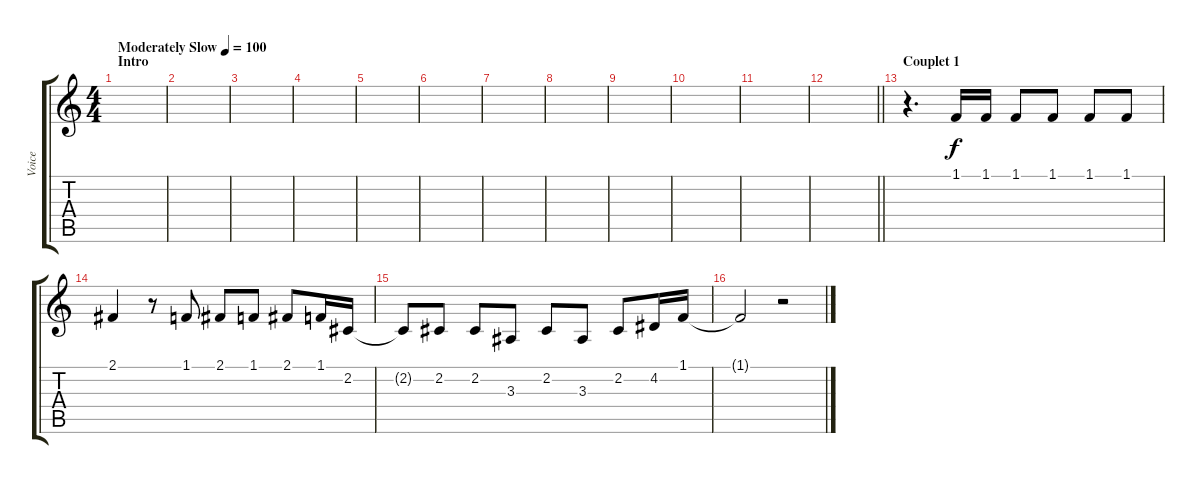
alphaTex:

\track ("Voice" "Voice") {instrument lead6voice}
\staff {score tabs}
\tuning (E4 B3 G3 D3 A2 E2) {hide}
\ts (4 4)
\section ("" "Intro")
\tempo (100 "Moderately Slow")
\clef g2
\ks c
|
|
|
|
|
|
|
|
|
|
|
\barLineRight lightlight
|
\section ("" "Couplet 1")
r.4{d} 1.1.16 1.1.16 1.1.8 1.1.8 1.1.8 1.1.8 |
2.1.4 r.8 1.1.8 2.1.8 1.1.8 2.1.8 1.1.16 2.2.16 |
2.2{t}.8 2.2.8 2.2.8 3.3.8 2.2.8 3.3.8 2.2.8 4.2.16 1.1.16 |
1.1{t}.2 r.2
